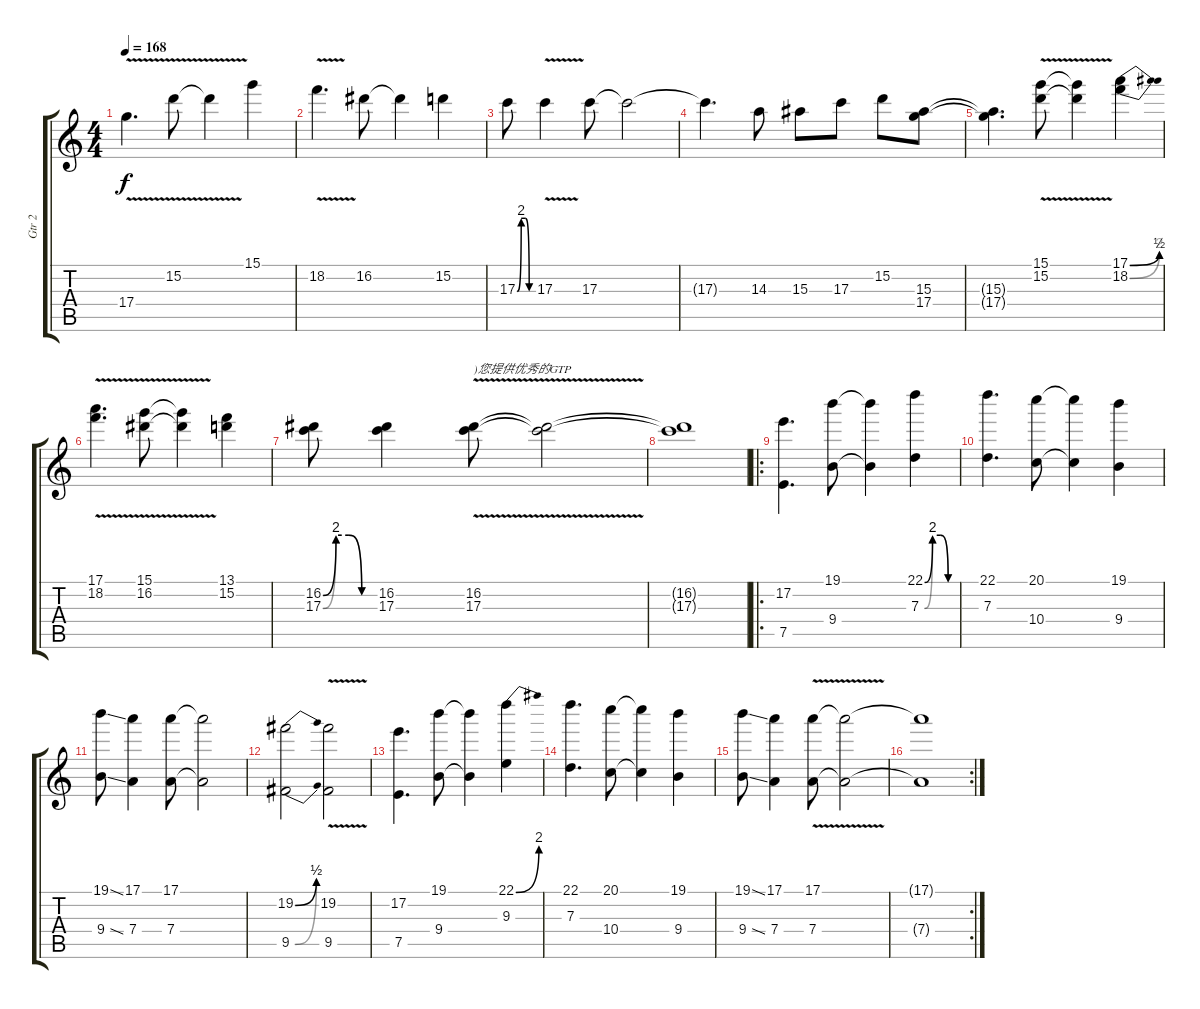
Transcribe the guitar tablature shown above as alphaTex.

\track ("Gtr 2" "Gtr 2") {instrument distortionguitar}
\staff {score tabs}
\tuning (E4 B3 G3 D3 A2 E2) {hide}
\ts (4 4)
\tempo 168
\clef g2
\ks c
17.4{v}.4{d dy f} 15.2{v}.8 15.2{t}.4 15.1.4 |
18.2{v}.4{d} 16.2.8 16.2{t}.4 15.2.4 |
17.3{be (custom 0 0 15 8 30 8 45 0 60 0)}.8 17.3{v}.4 17.3.8 17.3{t}.2 |
17.3{t}.4{d} 14.3.8 15.3.8 17.3.8 15.2.8 (15.3 17.4).8 |
(15.3{t} 17.4{t}).4{d} (15.1{v} 15.2{v}).8 (15.1{t} 15.2{t}).4 (17.1{be (bend 0 0 60 2)} 18.2{be (bend 0 0 60 8)}).4 |
(17.1{v} 18.2{v}).4{d} (15.1{v} 16.2{v}).8 (15.1{t} 16.2{t}).4 (13.1 15.2).4 |
(16.2{be (custom 0 0 15 8 30 8 45 0 60 0)} 17.3{be (custom 0 0 15 8 30 8 45 0 60 0)}).8 (16.2 17.3).4 (16.2{v} 17.3{v}).8{txt ")您提供优秀的GTP"} (16.2{t} 17.3{t}).2 |
(16.2{t} 17.3{t}).1 |
\ro
(17.2 7.5).4{d} (19.1 9.4).8 (19.1{t} 9.4{t}).4 (22.1{be (custom 0 0 15 8 30 8 45 0 60 0)} 7.3{be (custom 0 0 15 8 30 8 45 0 60 0)}).4 |
(22.1 7.3).4{d} (20.1 10.4).8 (20.1{t} 10.4{t}).4 (19.1 9.4).4 |
(19.1{ss} 9.4{ss}).8 (17.1 7.4).4 (17.1 7.4).8 (17.1{t} 7.4{t}).2 |
(19.2{be (bend 0 0 60 2)} 9.5{be (bend 0 0 60 2)}).2 (19.2{v} 9.5{v}).2 |
(17.2 7.5).4{d} (19.1 9.4).8 (19.1{t} 9.4{t}).4 (22.1{be (bend 0 0 60 8)} 9.3).4 |
(22.1 7.3).4{d} (20.1 10.4).8 (20.1{t} 10.4{t}).4 (19.1 9.4).4 |
(19.1{ss} 9.4{ss}).8 (17.1 7.4).4 (17.1{v} 7.4{v}).8 (17.1{t} 7.4{t}).2 |
\rc 2
(17.1{t} 7.4{t}).1
